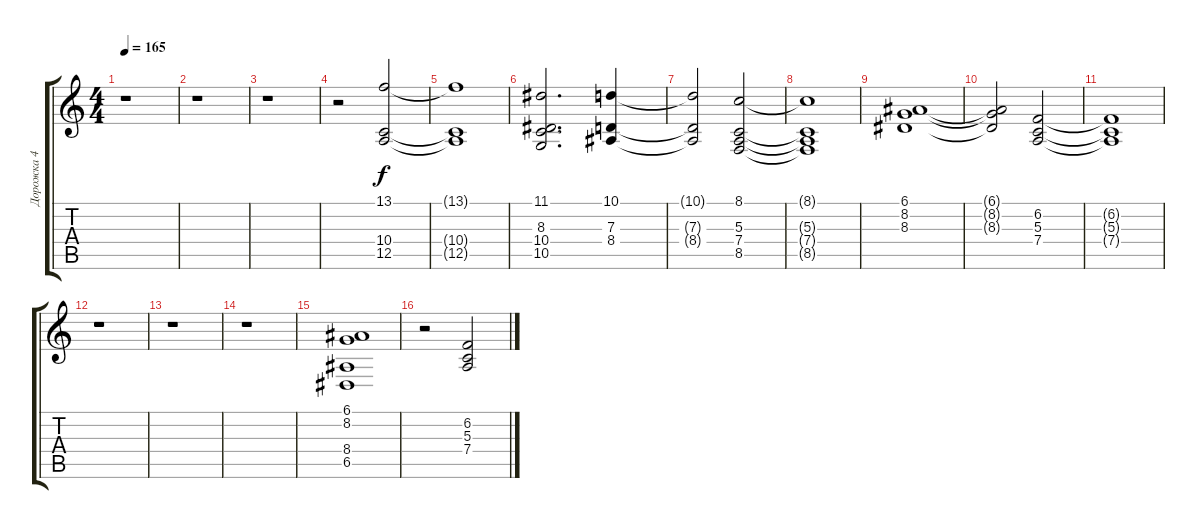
\track ("Дорожка 4" "Дорожка 4") {instrument fx6goblins}
\staff {score tabs}
\tuning (E4 B3 G3 D3 A2 E2) {hide}
\ts (4 4)
\tempo 165
\clef g2
\ks c
r.1{dy f} |
r.1 |
r.1 |
r.2 (13.1 10.4 12.5).2 |
(13.1{t} 10.4{t} 12.5{t}).1 |
(11.1 8.3 10.4 10.5).2{d volume 14 instrument choiraahs} (10.1 7.3 8.4).4 |
(10.1{t} 7.3{t} 8.4{t}).2 (8.1 5.3 7.4 8.5).2 |
(8.1{t} 5.3{t} 7.4{t} 8.5{t}).1 |
(6.1 8.2 8.3).1 |
(6.1{t} 8.2{t} 8.3{t}).2 (6.2 5.3 7.4).2 |
(6.2{t} 5.3{t} 7.4{t}).1 |
r.1 |
r.1 |
r.1 |
(6.1 8.2 8.4 6.5).1 |
r.2 (6.2 5.3 7.4).2
